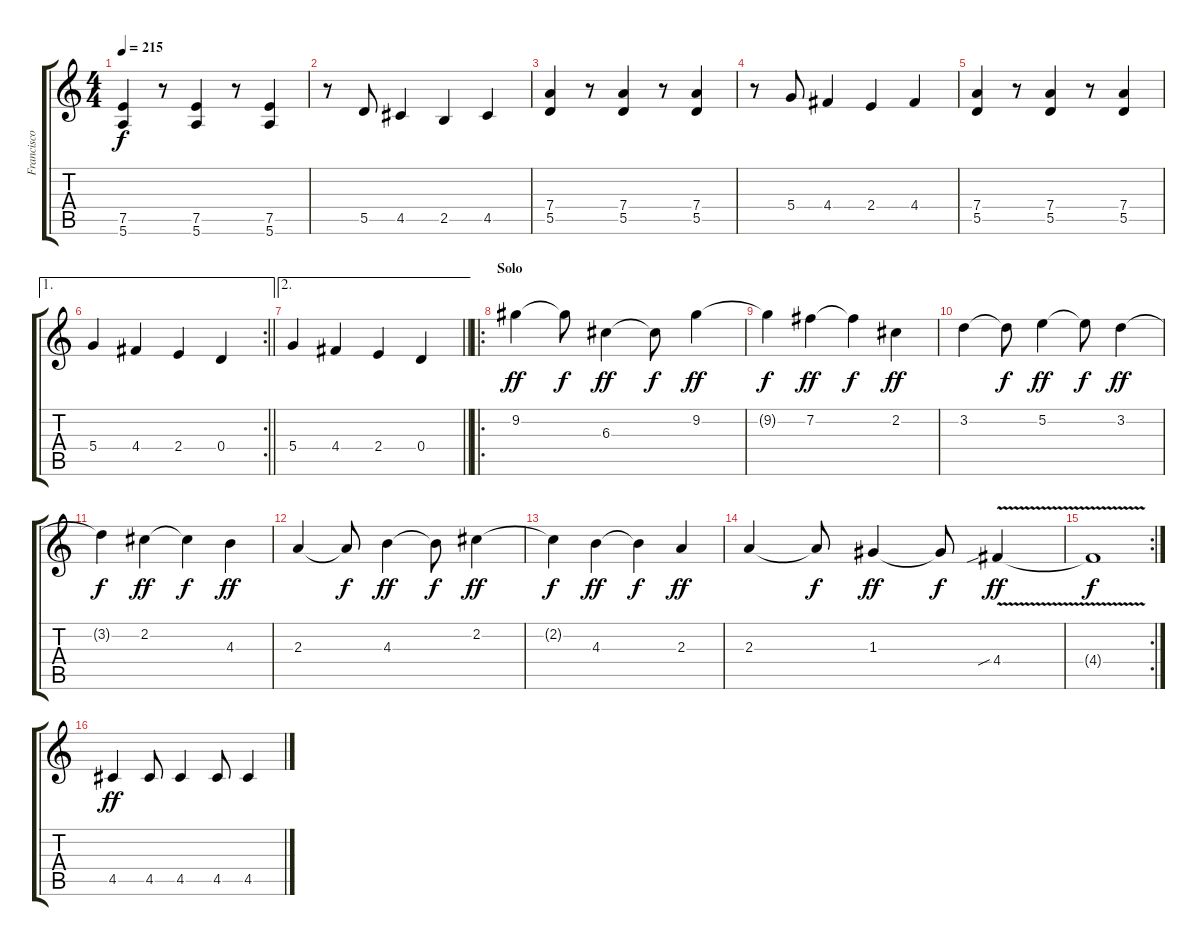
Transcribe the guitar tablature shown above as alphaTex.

\track ("Francisco Duran" "Francisco ") {instrument overdrivenguitar}
\staff {score tabs}
\tuning (E4 B3 G3 D3 A2 E2) {hide}
\ts (4 4)
\tempo 215
\clef g2
\ks c
(7.5 5.6).4{dy f} r.8 (7.5 5.6).4 r.8 (7.5 5.6).4 |
r.8 5.5.8 4.5.4 2.5.4 4.5.4 |
(7.4 5.5).4 r.8 (7.4 5.5).4 r.8 (7.4 5.5).4 |
r.8 5.4.8 4.4.4 2.4.4 4.4.4 |
(7.4 5.5).4 r.8 (7.4 5.5).4 r.8 (7.4 5.5).4 |
\ae 1
\rc 2
\barLineRight lightlight
5.4.4 4.4.4 2.4.4 0.4.4 |
\ae 2
\barLineRight lightlight
5.4.4 4.4.4 2.4.4 0.4.4 |
\ro
\section ("" "Solo")
9.2.4{dy ff} 9.2{t}.8{dy f} 6.3.4{dy ff} 6.3{t}.8{dy f} 9.2.4{dy ff} |
9.2{t}.4{dy f} 7.2.4{dy ff} 7.2{t}.4{dy f} 2.2.4{dy ff} |
3.2.4 3.2{t}.8{dy f} 5.2.4{dy ff} 5.2{t}.8{dy f} 3.2.4{dy ff} |
3.2{t}.4{dy f} 2.2.4{dy ff} 2.2{t}.4{dy f} 4.3.4{dy ff} |
2.3.4 2.3{t}.8{dy f} 4.3.4{dy ff} 4.3{t}.8{dy f} 2.2.4{dy ff} |
2.2{t}.4{dy f} 4.3.4{dy ff} 4.3{t}.4{dy f} 2.3.4{dy ff} |
2.3.4 2.3{t}.8{dy f} 1.3.4{dy ff} 1.3{t}.8{dy f} 4.4{v sib}.4{dy ff} |
\rc 2
4.4{t}.1{dy f} |
4.5.4{dy ff instrument overdrivenguitar} 4.5.8 4.5.4 4.5.8 4.5.4
